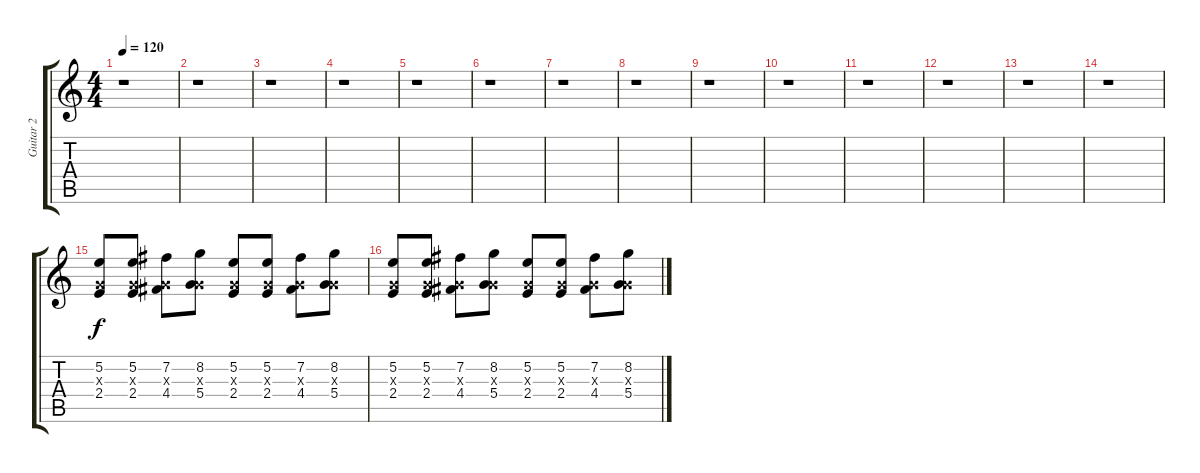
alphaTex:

\track ("Guitar 2" "Guitar 2") {instrument distortionguitar}
\staff {score tabs}
\tuning (E4 B3 G3 D3 A2 E2) {hide}
\ts (4 4)
\tempo 120
\clef g2
\ks c
r.1{dy f instrument distortionguitar} |
r.1 |
r.1 |
r.1 |
r.1 |
r.1 |
r.1 |
r.1 |
r.1 |
r.1 |
r.1 |
r.1 |
r.1 |
r.1 |
(5.2 0.3{x} 2.4).8 (5.2 0.3{x} 2.4).8 (7.2 0.3{x} 4.4).8 (8.2 0.3{x} 5.4).8 (5.2 0.3{x} 2.4).8 (5.2 0.3{x} 2.4).8 (7.2 0.3{x} 4.4).8 (8.2 0.3{x} 5.4).8 |
(5.2 0.3{x} 2.4).8 (5.2 0.3{x} 2.4).8 (7.2 0.3{x} 4.4).8 (8.2 0.3{x} 5.4).8 (5.2 0.3{x} 2.4).8 (5.2 0.3{x} 2.4).8 (7.2 0.3{x} 4.4).8 (8.2 0.3{x} 5.4).8
